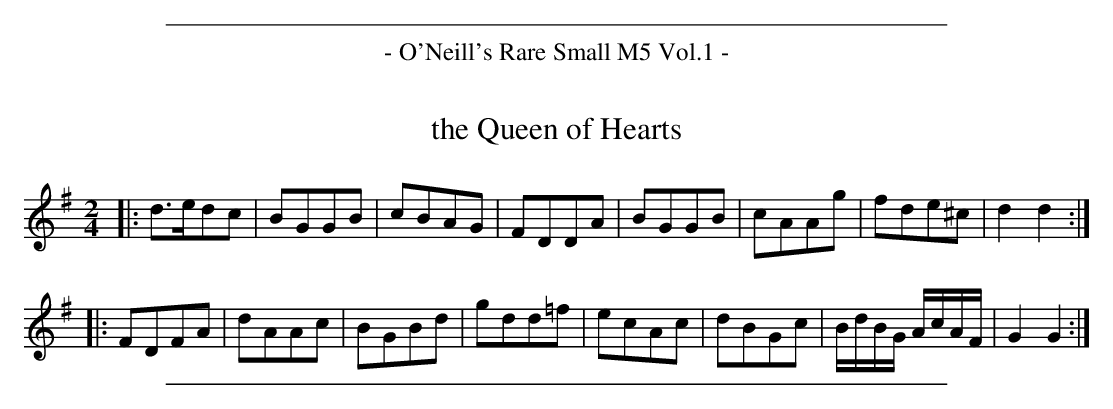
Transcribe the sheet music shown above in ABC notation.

X:1
T: the Queen of Hearts
M: 2/4
L: 1/8
K: G
|:\
d>edc | BGGB | cBAG | FDDA |\
BGGB | cAAg | fde^c | d2d2 :|
|:\
FDFA | dAAc | BGBd | gdd=f |\
ecAc | dBGc | B/d/B/G/ A/c/A/F/ | G2G2 :|
